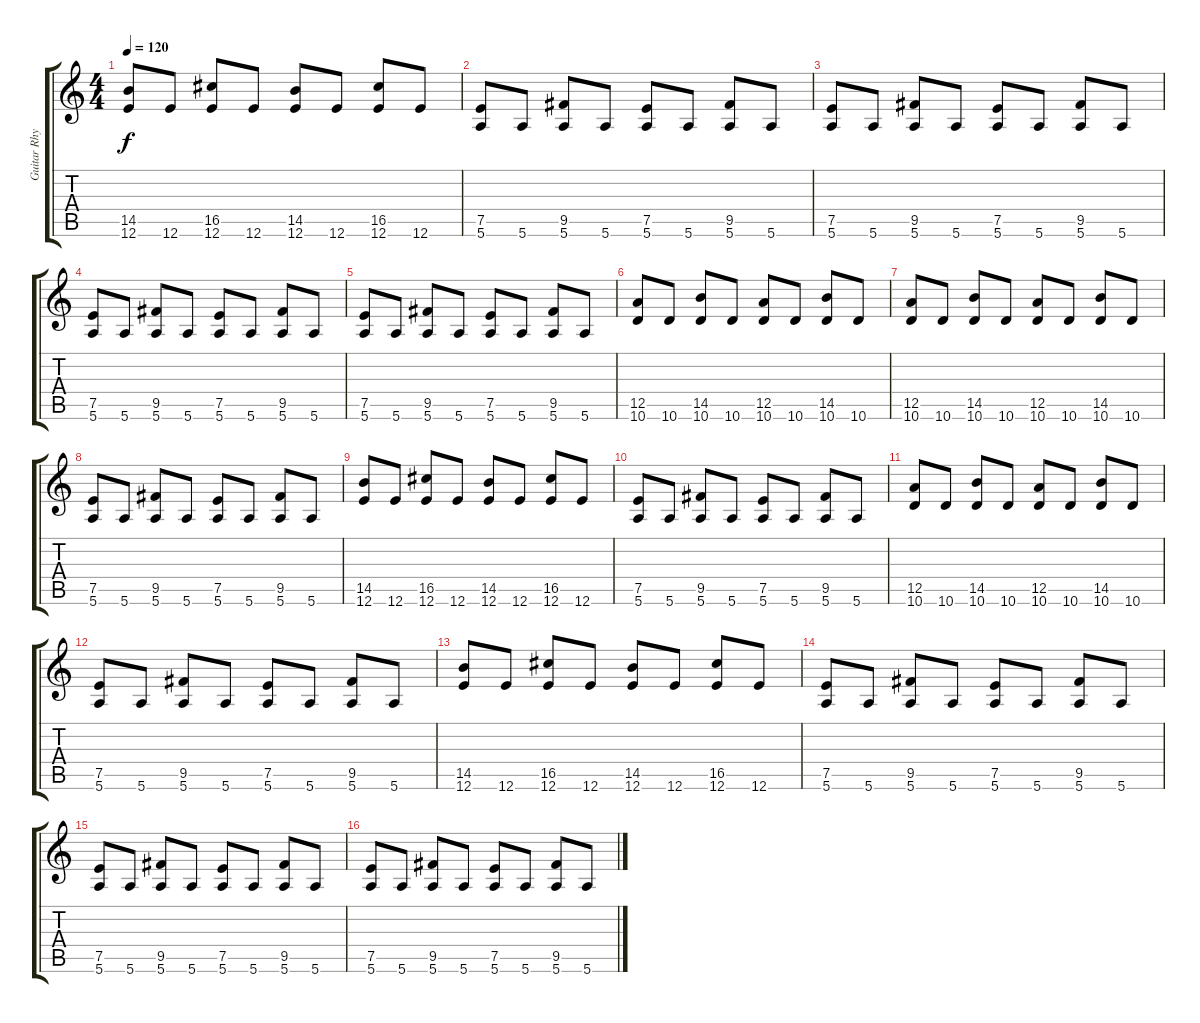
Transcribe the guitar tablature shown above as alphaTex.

\track ("Guitar Rhythm" "Guitar Rhy") {instrument distortionguitar}
\staff {score tabs}
\tuning (E4 B3 G3 D3 A2 E2) {hide}
\ts (4 4)
\tempo 120
\clef g2
\ks c
(14.5 12.6).8{dy f} 12.6.8 (16.5 12.6).8 12.6.8 (14.5 12.6).8 12.6.8 (16.5 12.6).8 12.6.8 |
(7.5 5.6).8 5.6.8 (9.5 5.6).8 5.6.8 (7.5 5.6).8 5.6.8 (9.5 5.6).8 5.6.8 |
(7.5 5.6).8 5.6.8 (9.5 5.6).8 5.6.8 (7.5 5.6).8 5.6.8 (9.5 5.6).8 5.6.8 |
(7.5 5.6).8 5.6.8 (9.5 5.6).8 5.6.8 (7.5 5.6).8 5.6.8 (9.5 5.6).8 5.6.8 |
(7.5 5.6).8 5.6.8 (9.5 5.6).8 5.6.8 (7.5 5.6).8 5.6.8 (9.5 5.6).8 5.6.8 |
(12.5 10.6).8 10.6.8 (14.5 10.6).8 10.6.8 (12.5 10.6).8 10.6.8 (14.5 10.6).8 10.6.8 |
(12.5 10.6).8 10.6.8 (14.5 10.6).8 10.6.8 (12.5 10.6).8 10.6.8 (14.5 10.6).8 10.6.8 |
(7.5 5.6).8 5.6.8 (9.5 5.6).8 5.6.8 (7.5 5.6).8 5.6.8 (9.5 5.6).8 5.6.8 |
(14.5 12.6).8 12.6.8 (16.5 12.6).8 12.6.8 (14.5 12.6).8 12.6.8 (16.5 12.6).8 12.6.8 |
(7.5 5.6).8 5.6.8 (9.5 5.6).8 5.6.8 (7.5 5.6).8 5.6.8 (9.5 5.6).8 5.6.8 |
(12.5 10.6).8 10.6.8 (14.5 10.6).8 10.6.8 (12.5 10.6).8 10.6.8 (14.5 10.6).8 10.6.8 |
(7.5 5.6).8 5.6.8 (9.5 5.6).8 5.6.8 (7.5 5.6).8 5.6.8 (9.5 5.6).8 5.6.8 |
(14.5 12.6).8 12.6.8 (16.5 12.6).8 12.6.8 (14.5 12.6).8 12.6.8 (16.5 12.6).8 12.6.8 |
(7.5 5.6).8 5.6.8 (9.5 5.6).8 5.6.8 (7.5 5.6).8 5.6.8 (9.5 5.6).8 5.6.8 |
(7.5 5.6).8 5.6.8 (9.5 5.6).8 5.6.8 (7.5 5.6).8 5.6.8 (9.5 5.6).8 5.6.8 |
(7.5 5.6).8 5.6.8 (9.5 5.6).8 5.6.8 (7.5 5.6).8 5.6.8 (9.5 5.6).8 5.6.8
